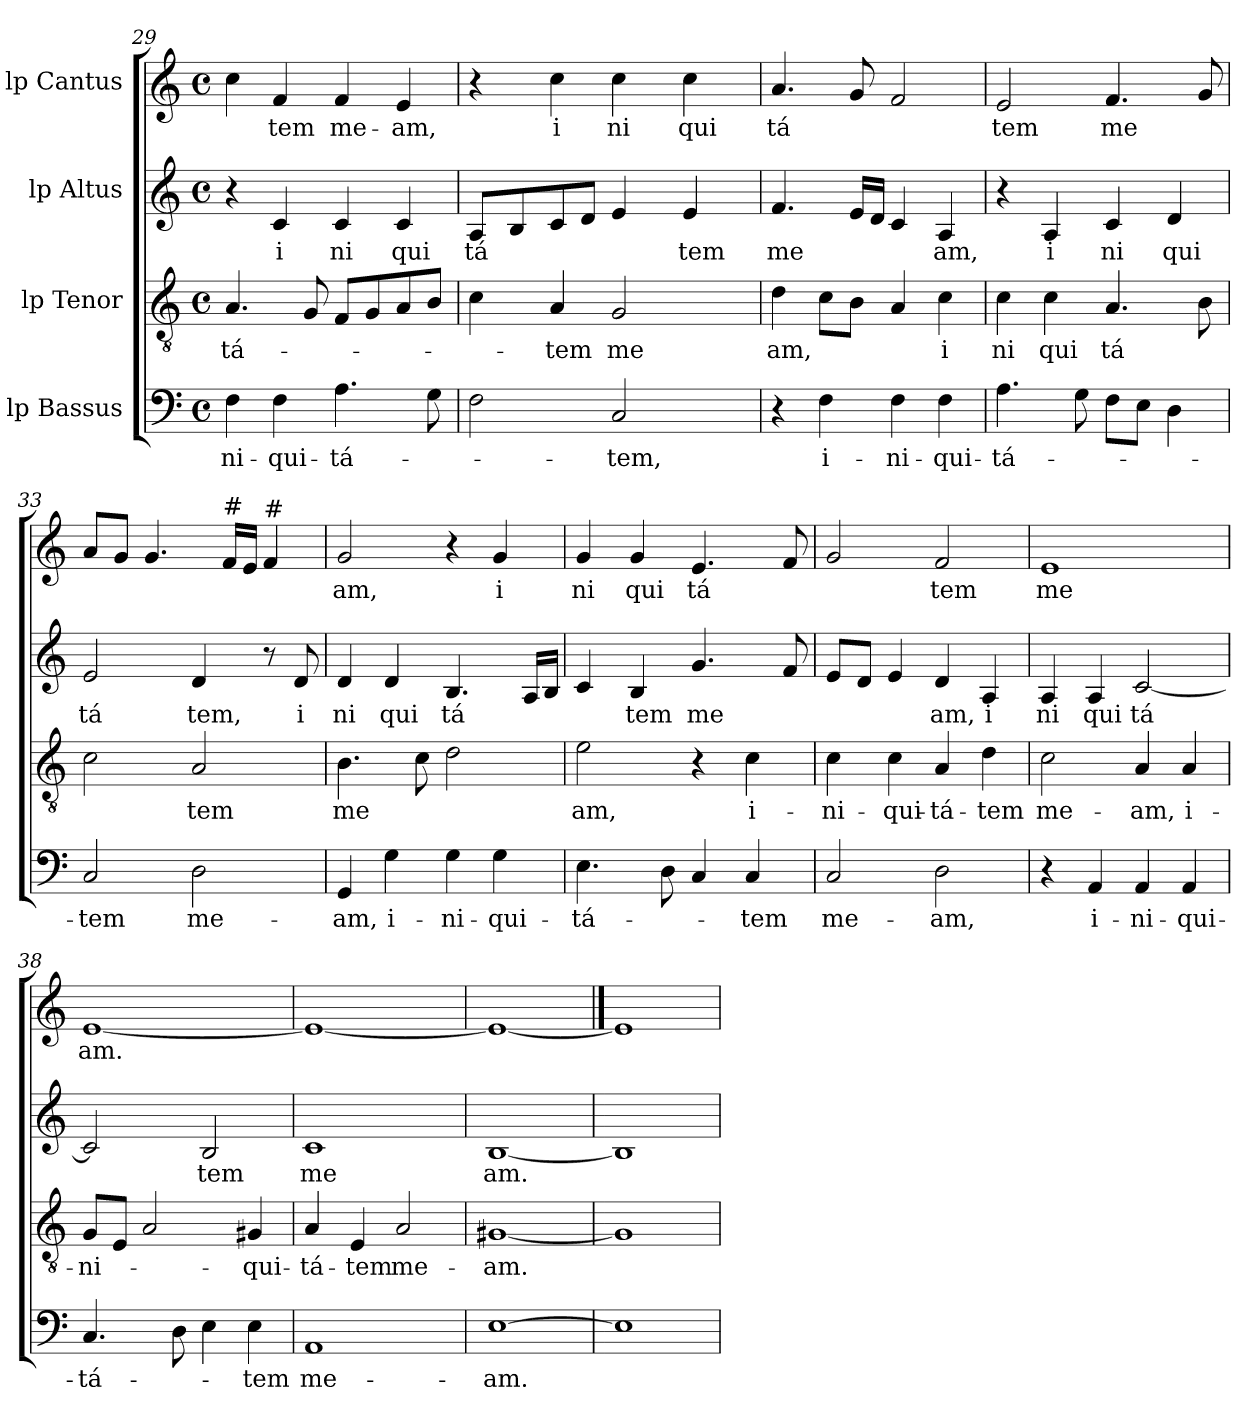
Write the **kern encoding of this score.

**kern	**text	**kern	**text	**kern	**text	**kern	**text
*part4	*part4	*part3	*part3	*part2	*part2	*part1	*part1
*staff4	*staff4	*staff3	*staff3	*staff2	*staff2	*staff1	*staff1
*I"lp Bassus	*	*I"lp Tenor	*	*I"lp Altus	*	*I"lp Cantus	*
*clefF4	*	*clefGv2	*	*clefG2	*	*clefG2	*
*M4/4	*	*M4/4	*	*M4/4	*	*M4/4	*
*met(c)	*	*met(c)	*	*met(c)	*	*met(c)	*
=29	=29	=29	=29	=29	=29	=29	=29
!	!LO:LY:b:cj	!	!LO:LY:b:cj	!	!	!	!
4F\	-ni-	4.A/	-tá-	4r	.	4cc\	.
!	!LO:LY:b:cj	!	!	!	!LO:LY:b:cj	!	!LO:LY:b:cj
4F\	-qui-	.	.	4c/	i	4f/	-tem
.	.	8G/	.	.	.	.	.
!	!LO:LY:b:cj	!	!	!	!LO:LY:b:cj	!	!LO:LY:b:cj
4.A\	-tá-	8F/L	.	4c/	ni	4f/	me-
.	.	8G/	.	.	.	.	.
!	!	!	!	!	!LO:LY:b:cj	!	!LO:LY:b:cj
.	.	8A/	.	4c/	qui	4e/	-am,
8G\	.	8B/J	.	.	.	.	.
!!LO:LB:g=z
=30	=30	=30	=30	=30	=30	=30	=30
!	!	!	!	!	!LO:LY:b:cj	!	!
*^	*	*^	*	*	*	*	*
2F\	8ryy	.	4c\	32.ryy	.	8A/L	tá	4r	.
.	.	.	.	2ryy	.	.	.	.	.
.	32.ryy	.	.	.	.	8B/	.	.	.
.	2ryy	.	.	.	.	.	.	.	.
!	!	!	!	!	!LO:LY:b:cj	!	!	!	!LO:LY:b:cj
.	.	.	4A/	.	-tem	8c/	.	4cc\	i
.	.	.	.	.	.	8d/J	.	.	.
!	!	!LO:LY:b:cj	!	!	!LO:LY:b:cj	!	!	!	!LO:LY:b:cj
2C/	.	-tem,	2G/	.	me	4e/	.	4cc\	ni
.	.	.	.	4ryy	.	.	.	.	.
.	4ryy	.	.	.	.	.	.	.	.
!	!	!	!	!	!	!	!LO:LY:b:cj	!	!LO:LY:b:cj
.	.	.	.	.	.	4e/	tem	4cc\	qui
.	.	.	.	8ryy	.	.	.	.	.
.	16ryy	.	.	16ryy	.	.	.	.	.
.	64ryy	.	.	64ryy	.	.	.	.	.
=31	=31	=31	=31	=31	=31	=31	=31	=31	=31
!	!	!	!	!	!LO:LY:b	!	!LO:LY:b	!	!LO:LY:b:cj
*v	*v	*	*	*	*	*	*	*	*
*	*	*v	*v	*	*	*	*	*
4r	.	4d\	am,	4.f/	me	4.a/	tá
!	!LO:LY:b:cj	!	!	!	!	!	!
4F\	i-	8c\L	.	.	.	.	.
.	.	8B\J	.	16e/L	.	8g/	.
.	.	.	.	16d/J	.	.	.
!	!LO:LY:b:cj	!	!	!	!	!	!
4F\	-ni-	4A/	.	4c/	.	2f/	.
!	!LO:LY:b:cj	!	!LO:LY:b:cj	!	!LO:LY:b:cj	!	!
4F\	-qui-	4c\	i	4A/	am,	.	.
=32	=32	=32	=32	=32	=32	=32	=32
!	!LO:LY:b:cj	!	!LO:LY:b:cj	!	!	!	!LO:LY:b:cj
4.A\	-tá-	4c\	ni	4r	.	2e/	tem
!	!	!	!LO:LY:b:cj	!	!LO:LY:b:cj	!	!
.	.	4c\	qui	4A/	i	.	.
8G\	.	.	.	.	.	.	.
!	!	!	!LO:LY:b:cj	!	!LO:LY:b:cj	!	!LO:LY:b
8F\L	.	4.A/	tá	4c/	ni	4.f/	me
8E\J	.	.	.	.	.	.	.
!	!	!	!	!	!LO:LY:b:cj	!	!
4D\	.	.	.	4d/	qui	.	.
.	.	8B\	.	.	.	8g/	.
=33	=33	=33	=33	=33	=33	=33	=33
!	!LO:LY:b:cj	!	!	!	!LO:LY:b:cj	!	!
2C/	-tem	2c\	.	2e/	tá	8a/L	.
.	.	.	.	.	.	8g/J	.
.	.	.	.	.	.	4.g/	.
!	!LO:LY:b:cj	!	!LO:LY:b:cj	!	!LO:LY:b:cj	!	!
2D\	me-	2A/	tem	4d/	tem,	.	.
!	!	!	!	!	!	!LO:TX:a:t=#	!
.	.	.	.	.	.	16f/L	.
.	.	.	.	.	.	16e/J	.
!	!	!	!	!	!	!LO:TX:a:t=#	!
.	.	.	.	8r	.	4f/	.
!	!	!	!	!	!LO:LY:b:cj	!	!
.	.	.	.	8d/	i	.	.
=34	=34	=34	=34	=34	=34	=34	=34
!	!LO:LY:b:cj	!	!LO:LY:b	!	!LO:LY:b:cj	!	!LO:LY:b:cj
4GG/	-am,	4.B\	me	4d/	ni	2g/	am,
!	!LO:LY:b:cj	!	!	!	!LO:LY:b:cj	!	!
4G\	i-	.	.	4d/	qui	.	.
.	.	8c\	.	.	.	.	.
!	!LO:LY:b:cj	!	!	!	!LO:LY:b:cj	!	!
4G\	-ni-	2d\	.	4.B/	tá	4r	.
!	!LO:LY:b:cj	!	!	!	!	!	!LO:LY:b:cj
4G\	-qui-	.	.	.	.	4g/	i
.	.	.	.	16A/L	.	.	.
.	.	.	.	16B/J	.	.	.
!!LO:LB:g=z
=35	=35	=35	=35	=35	=35	=35	=35
!	!LO:LY:b:cj	!	!LO:LY:b:cj	!	!	!	!LO:LY:b:cj
*	*	*^	*	*	*	*	*
4.E\	-tá-	2e\	64ryy	am,	4c/	.	4g/	ni
.	.	.	2ryy	.	.	.	.	.
!	!	!	!	!	!	!LO:LY:b:cj	!	!LO:LY:b:cj
.	.	.	.	.	4B/	tem	4g/	qui
8D\	.	.	.	.	.	.	.	.
!	!	!	!	!	!	!LO:LY:b	!	!LO:LY:b:cj
4C/	.	4r	.	.	4.g/	me	4.e/	tá
.	.	.	4ryy	.	.	.	.	.
!	!LO:LY:b:cj	!	!	!LO:LY:b:cj	!	!	!	!
4C/	-tem	4c\	.	i-	.	.	.	.
.	.	.	8...ryy	.	.	.	.	.
.	.	.	.	.	8f/	.	8f/	.
=36	=36	=36	=36	=36	=36	=36	=36	=36
!	!LO:LY:b:cj	!	!	!LO:LY:b:cj	!	!	!	!
*	*	*v	*v	*	*	*	*	*
2C/	me-	4c\	-ni-	8e/L	.	2g/	.
.	.	.	.	8d/J	.	.	.
!	!	!	!LO:LY:b:cj	!	!	!	!
.	.	4c\	-qui-	4e/	.	.	.
!	!LO:LY:b:cj	!	!LO:LY:b:cj	!	!LO:LY:b:cj	!	!LO:LY:b:cj
2D\	-am,	4A/	-tá-	4d/	am,	2f/	tem
!	!	!	!LO:LY:b:cj	!	!LO:LY:b:cj	!	!
.	.	4d\	-tem	4A/	i	.	.
=37	=37	=37	=37	=37	=37	=37	=37
!	!	!	!LO:LY:b:cj	!	!LO:LY:b:cj	!	!LO:LY:b:cj
4r	.	2c\	me-	4A/	ni	1e	me
!	!LO:LY:b:cj	!	!	!	!LO:LY:b:cj	!	!
4AA/	i-	.	.	4A/	qui	.	.
!	!LO:LY:b:cj	!	!LO:LY:b:cj	!	!LO:LY:b:cj	!	!
4AA/	-ni-	4A/	-am,	[<2c/	tá	.	.
!	!LO:LY:b:cj	!	!LO:LY:b:cj	!	!	!	!
4AA/	-qui-	4A/	i-	.	.	.	.
=38	=38	=38	=38	=38	=38	=38	=38
!	!LO:LY:b:cj	!	!LO:LY:b:cj	!	!	!	!LO:LY:b:cj
4.C/	-tá-	8G/L	-ni-	2c/]	.	[<1e	am.
.	.	8E/J	.	.	.	.	.
.	.	2A/	.	.	.	.	.
8D\	.	.	.	.	.	.	.
!	!	!	!	!	!LO:LY:b:cj	!	!
4E\	.	.	.	2B/	tem	.	.
!	!LO:LY:b:cj	!	!LO:LY:b:cj	!	!	!	!
4E\	-tem	4G#X/	-qui-	.	.	.	.
=39	=39	=39	=39	=39	=39	=39	=39
!	!LO:LY:b:cj	!	!LO:LY:b:cj	!	!LO:LY:b:cj	!	!
1AA	me-	4A/	-tá-	1c	me	1e_<	.
!	!	!	!LO:LY:b:cj	!	!	!	!
.	.	4E/	-tem	.	.	.	.
!	!	!	!LO:LY:b:cj	!	!	!	!
.	.	2A/	me-	.	.	.	.
=40	=40	=40	=40	=40	=40	=40	=40
!	!LO:LY:b:cj	!	!LO:LY:b:cj	!	!LO:LY:b:cj	!	!
[1E	-am.	[1G#X	-am.	[1B	am.	1e_	.
=41	==41	=41	==41	=41	==41	==41	==41
1E]	.	1G#]	.	1B]	.	1e]	.
=	=	=	=	=	=	=	=
*-	*-	*-	*-	*-	*-	*-	*-
